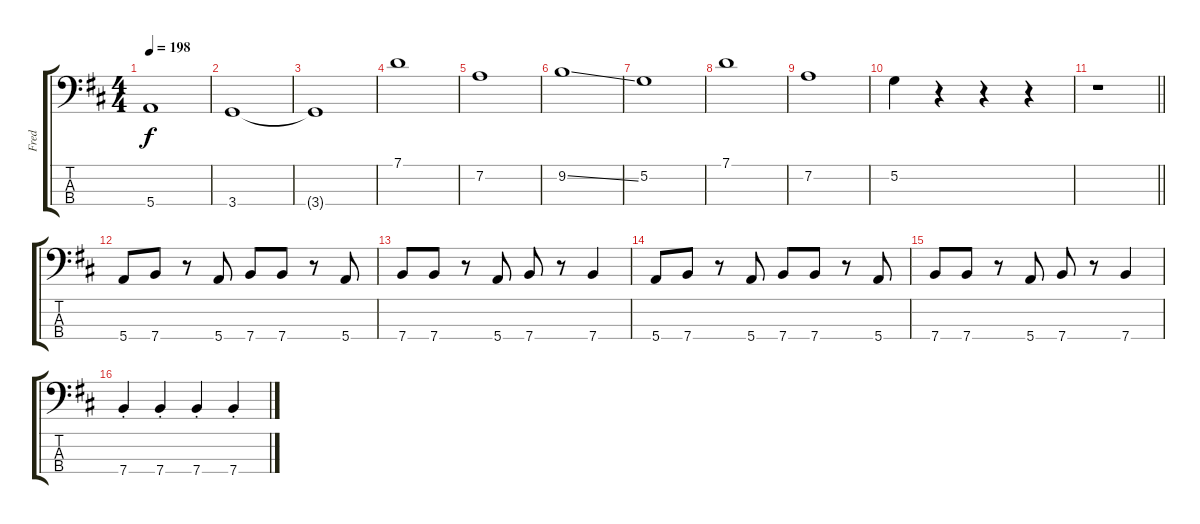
\track ("Fred" "Fred") {instrument electricbasspick}
\staff {score tabs}
\tuning (G2 D2 A1 E1) {hide}
\ts (4 4)
\tempo 198
\clef f4
\ks bminor
5.4.1{dy f} |
3.4.1 |
3.4{t}.1 |
7.1.1 |
7.2.1 |
9.2{ss}.1 |
5.2.1 |
7.1.1 |
7.2.1 |
5.2.4 r.4 r.4 r.4 |
\barLineRight lightlight
r.1 |
5.4.8 7.4.8 r.8 5.4.8 7.4.8 7.4.8 r.8 5.4.8 |
7.4.8 7.4.8 r.8 5.4.8 7.4.8 r.8 7.4.4 |
5.4.8 7.4.8 r.8 5.4.8 7.4.8 7.4.8 r.8 5.4.8 |
7.4.8 7.4.8 r.8 5.4.8 7.4.8 r.8 7.4.4 |
7.4{st}.4 7.4{st}.4 7.4{st}.4 7.4{st}.4
